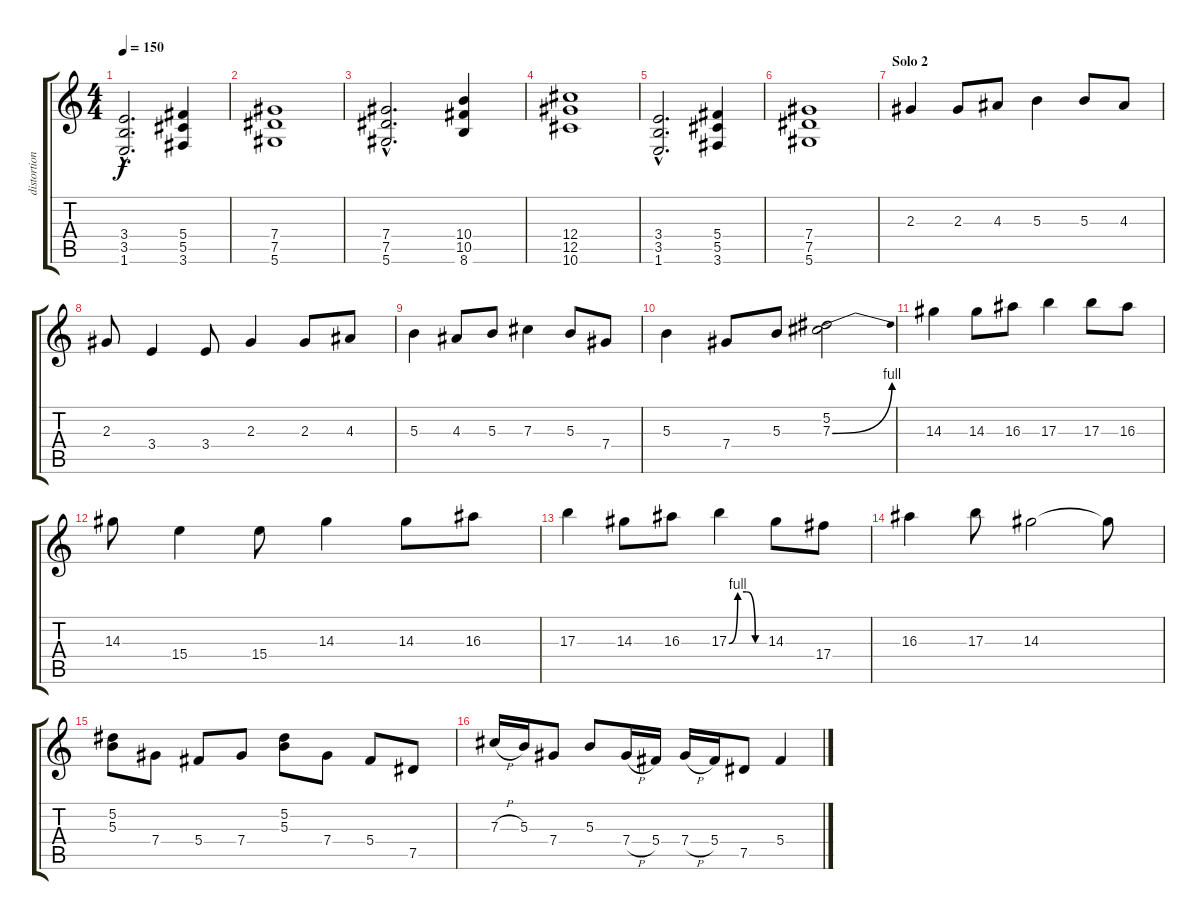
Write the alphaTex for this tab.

\track ("distortion guitar 1" "distortion") {instrument distortionguitar}
\staff {score tabs}
\tuning (Eb4 Bb3 Gb3 Db3 Ab2 Eb2) {hide}
\ts (4 4)
\tempo 150
\clef g2
\ks c
(3.4{hac} 3.5{hac} 1.6{hac}).2{d dy f} (5.4 5.5 3.6).4 |
(7.4 7.5 5.6).1 |
(7.4{hac} 7.5{hac} 5.6{hac}).2{d} (10.4 10.5 8.6).4 |
(12.4 12.5 10.6).1 |
(3.4{hac} 3.5{hac} 1.6{hac}).2{d} (5.4 5.5 3.6).4 |
(7.4 7.5 5.6).1 |
\section ("" "Solo 2")
2.3.4 2.3.8 4.3.8 5.3.4 5.3.8 4.3.8 |
2.3.8 3.4.4 3.4.8 2.3.4 2.3.8 4.3.8 |
5.3.4 4.3.8 5.3.8 7.3.4 5.3.8 7.4.8 |
5.3.4 7.4.8 5.3.8 (5.2 7.3{be (bend 0 0 60 4)}).2 |
14.3.4 14.3.8 16.3.8 17.3.4 17.3.8 16.3.8 |
14.3.8 15.4.4 15.4.8 14.3.4 14.3.8 16.3.8 |
17.3.4 14.3.8 16.3.8 17.3{be (custom 0 0 15 4 30 4 45 0 60 0)}.4 14.3.8 17.4.8 |
16.3.4 17.3.8 14.3.2 14.3{t}.8 |
(5.2 5.3).8 7.4.8 5.4.8 7.4.8 (5.2 5.3).8 7.4.8 5.4.8 7.5.8 |
7.3{h}.16 5.3.16 7.4.8 5.3.8 7.4{h}.16 5.4.16 7.4{h}.16 5.4.16 7.5.8 5.4.4
